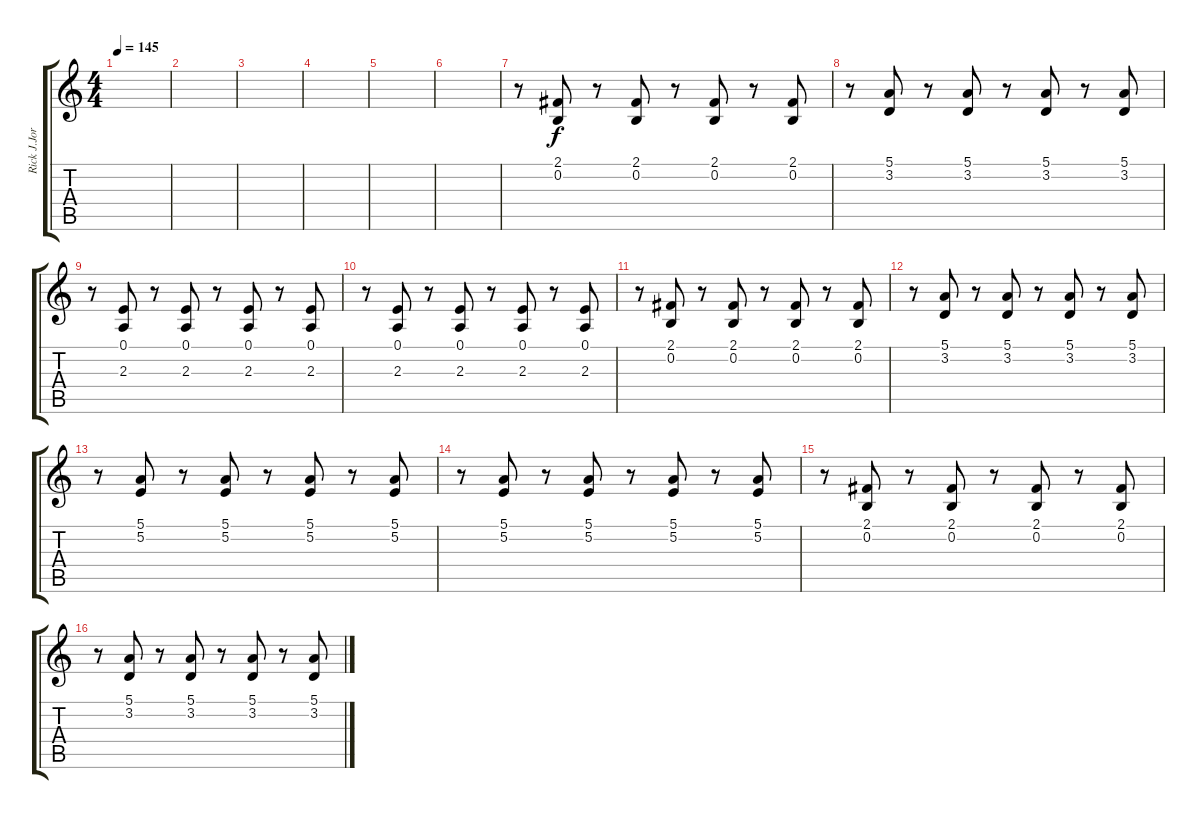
\track ("Rick J.Jordan (synth vibrato)" "Rick J.Jor") {instrument lead2sawtooth}
\staff {score tabs}
\tuning (E4 B3 G3 D3 A2 E2) {hide}
\ts (4 4)
\tempo 145
\clef g2
\ks c
|
|
|
|
|
|
r.8{volume 12} (2.1 0.2).8 r.8 (2.1 0.2).8 r.8 (2.1 0.2).8 r.8 (2.1 0.2).8 |
r.8 (5.1 3.2).8 r.8 (5.1 3.2).8 r.8 (5.1 3.2).8 r.8 (5.1 3.2).8 |
r.8 (0.1 2.3).8 r.8 (0.1 2.3).8 r.8 (0.1 2.3).8 r.8 (0.1 2.3).8 |
r.8 (0.1 2.3).8 r.8 (0.1 2.3).8 r.8 (0.1 2.3).8 r.8 (0.1 2.3).8 |
r.8 (2.1 0.2).8 r.8 (2.1 0.2).8 r.8 (2.1 0.2).8 r.8 (2.1 0.2).8 |
r.8 (5.1 3.2).8 r.8 (5.1 3.2).8 r.8 (5.1 3.2).8 r.8 (5.1 3.2).8 |
r.8 (5.1 5.2).8 r.8 (5.1 5.2).8 r.8 (5.1 5.2).8 r.8 (5.1 5.2).8 |
r.8 (5.1 5.2).8 r.8 (5.1 5.2).8 r.8 (5.1 5.2).8 r.8 (5.1 5.2).8 |
r.8{volume 12} (2.1 0.2).8 r.8 (2.1 0.2).8 r.8 (2.1 0.2).8 r.8 (2.1 0.2).8 |
r.8 (5.1 3.2).8 r.8 (5.1 3.2).8 r.8 (5.1 3.2).8 r.8 (5.1 3.2).8
